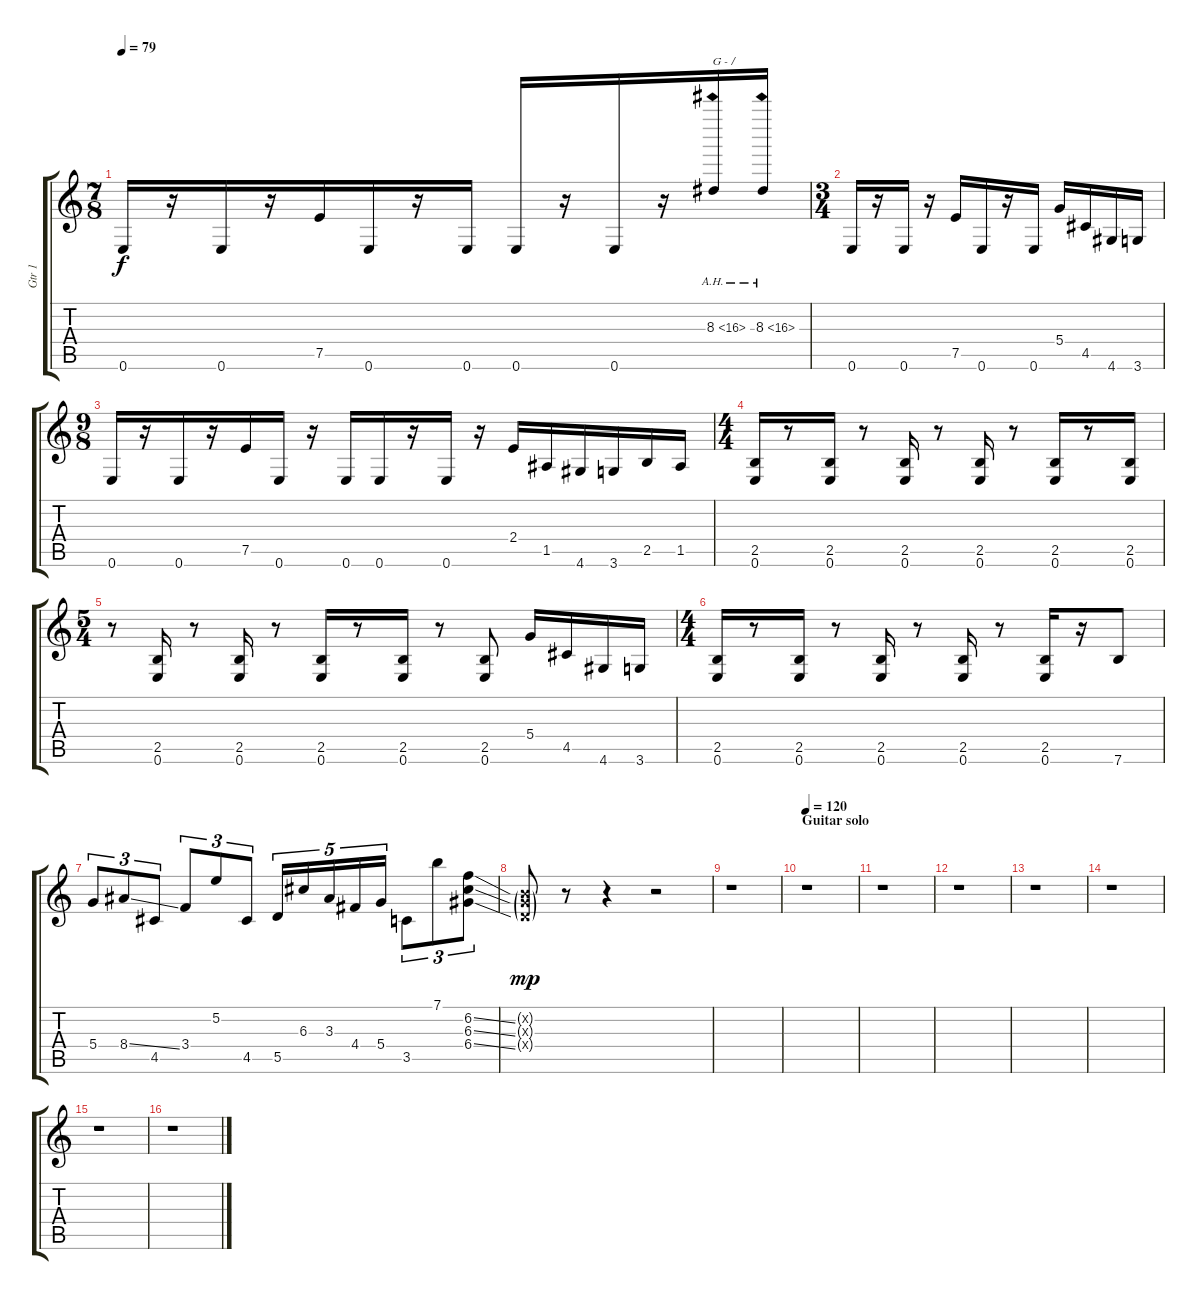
\track ("Gtr 1" "Gtr 1") {instrument distortionguitar}
\staff {score tabs}
\tuning (E4 B3 G3 D3 A2 E2) {hide}
\ts (7 8)
\tempo 79
\clef g2
\ks c
0.6.16{dy f} r.16 0.6.16 r.16 7.5.16 0.6.16 r.16 0.6.16 0.6.16 r.16 0.6.16 r.16 8.3{ah 8}.16{txt "G - /"} 8.3{ah 8}.16 |
\ts (3 4)
0.6.16 r.16 0.6.16 r.16 7.5.16 0.6.16 r.16 0.6.16 5.4.16 4.5.16 4.6.16 3.6.16 |
\ts (9 8)
0.6.16 r.16 0.6.16 r.16 7.5.16 0.6.16 r.16 0.6.16 0.6.16 r.16 0.6.16 r.16 2.4.16 1.5.16 4.6.16 3.6.16 2.5.16 1.5.16 |
\ts (4 4)
(2.5 0.6).16 r.8 (2.5 0.6).16 r.8 (2.5 0.6).16 r.8 (2.5 0.6).16 r.8 (2.5 0.6).16 r.8 (2.5 0.6).16 |
\ts (5 4)
r.8 (2.5 0.6).16 r.8 (2.5 0.6).16 r.8 (2.5 0.6).16 r.8 (2.5 0.6).16 r.8 (2.5 0.6).8 5.4.16 4.5.16 4.6.16 3.6.16 |
\ts (4 4)
(2.5 0.6).16 r.8 (2.5 0.6).16 r.8 (2.5 0.6).16 r.8 (2.5 0.6).16 r.8 (2.5 0.6).16 r.16 7.6.8 |
5.4.8{tu (3 2)} 8.4{ss}.8{tu (3 2)} 4.5.8{tu (3 2)} 3.4.8{tu (3 2)} 5.2.8{tu (3 2)} 4.5.8{tu (3 2)} 5.5.16{tu (5 4)} 6.3.16{tu (5 4)} 3.3.16{tu (5 4)} 4.4.16{tu (5 4)} 5.4.16{tu (5 4)} 3.5.8{tu (3 2)} 7.1.8{tu (3 2)} (6.2{ss} 6.3{ss} 6.4{ss}).8{tu (3 2)} |
(0.2{g x} 0.3{g x} 0.4{g x}).8{dy mp} r.8 r.4 r.2 |
r.1 |
\section ("" "Guitar solo")
\tempo 120
r.1 |
r.1 |
r.1 |
r.1 |
r.1 |
r.1 |
r.1
